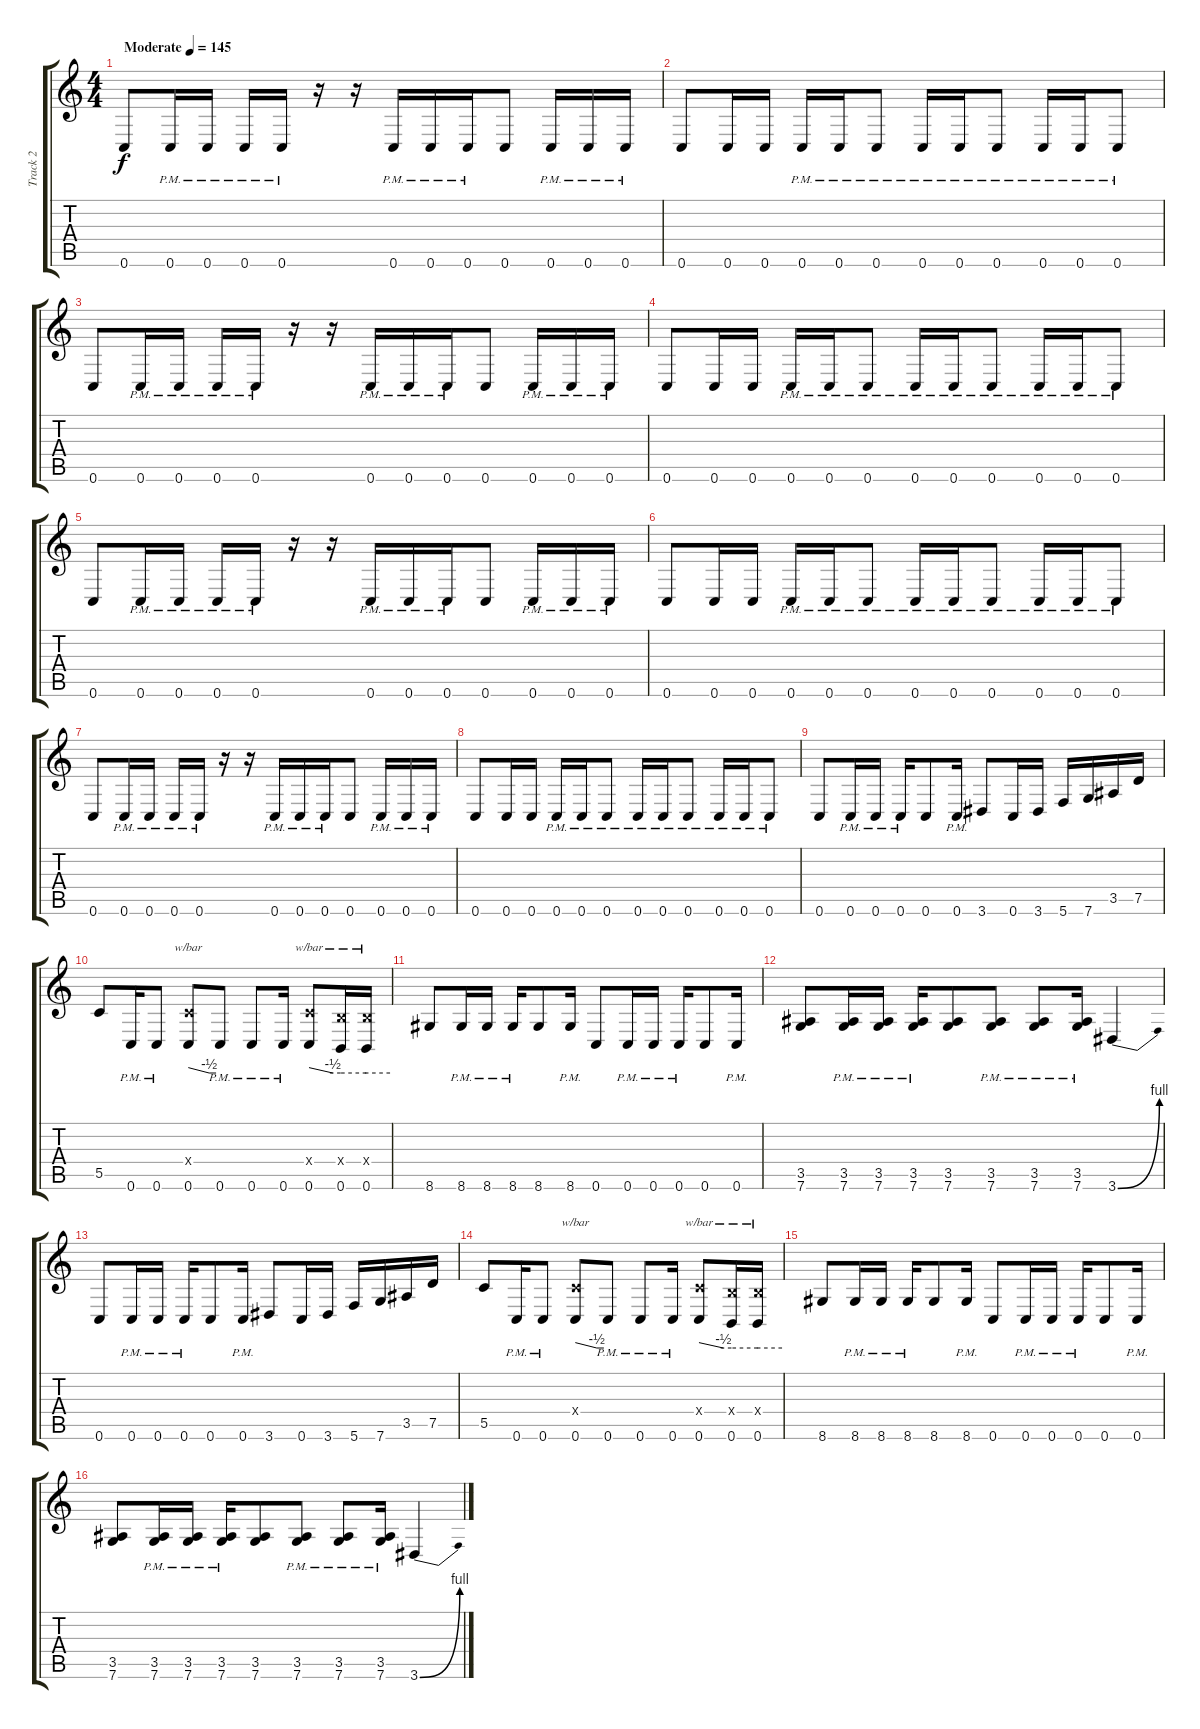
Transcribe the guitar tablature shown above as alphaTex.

\track ("Track 2" "Track 2") {instrument overdrivenguitar}
\staff {score tabs}
\tuning (D4 A3 F3 C3 G2 C2) {hide}
\ts (4 4)
\tempo (145 "Moderate")
\clef g2
\ks c
0.6.8{dy f instrument overdrivenguitar} 0.6{pm}.16 0.6{pm}.16 0.6{pm}.16 0.6{pm}.16 r.16 r.16 0.6{pm}.16 0.6{pm}.16 0.6{pm}.16 0.6.8 0.6{pm}.16 0.6{pm}.16 0.6{pm}.16 |
0.6.8 0.6.16 0.6.16 0.6{pm}.16 0.6{pm}.16 0.6{pm}.8 0.6{pm}.16 0.6{pm}.16 0.6{pm}.8 0.6{pm}.16 0.6{pm}.16 0.6{pm}.8 |
0.6.8 0.6{pm}.16 0.6{pm}.16 0.6{pm}.16 0.6{pm}.16 r.16 r.16 0.6{pm}.16 0.6{pm}.16 0.6{pm}.16 0.6.8 0.6{pm}.16 0.6{pm}.16 0.6{pm}.16 |
0.6.8 0.6.16 0.6.16 0.6{pm}.16 0.6{pm}.16 0.6{pm}.8 0.6{pm}.16 0.6{pm}.16 0.6{pm}.8 0.6{pm}.16 0.6{pm}.16 0.6{pm}.8 |
0.6.8 0.6{pm}.16 0.6{pm}.16 0.6{pm}.16 0.6{pm}.16 r.16 r.16 0.6{pm}.16 0.6{pm}.16 0.6{pm}.16 0.6.8 0.6{pm}.16 0.6{pm}.16 0.6{pm}.16 |
0.6.8 0.6.16 0.6.16 0.6{pm}.16 0.6{pm}.16 0.6{pm}.8 0.6{pm}.16 0.6{pm}.16 0.6{pm}.8 0.6{pm}.16 0.6{pm}.16 0.6{pm}.8 |
0.6.8 0.6{pm}.16 0.6{pm}.16 0.6{pm}.16 0.6{pm}.16 r.16 r.16 0.6{pm}.16 0.6{pm}.16 0.6{pm}.16 0.6.8 0.6{pm}.16 0.6{pm}.16 0.6{pm}.16 |
0.6.8 0.6.16 0.6.16 0.6{pm}.16 0.6{pm}.16 0.6{pm}.8 0.6{pm}.16 0.6{pm}.16 0.6{pm}.8 0.6{pm}.16 0.6{pm}.16 0.6{pm}.8 |
0.6.8 0.6{pm}.16 0.6{pm}.16 0.6{pm}.16 0.6.8 0.6{pm}.16 3.6.8 0.6.16 3.6.16 5.6.16 7.6.16 3.5.16 7.5.16 |
5.5.8 0.6{pm}.16 0.6{pm}.8 (0.4{x} 0.6).8{tbe (custom default 0 0 45 -2 60 -2)} 0.6{pm}.8 0.6{pm}.8 0.6{pm}.16 (0.4{x} 0.6).8{tbe (custom default 0 0 45 -2 60 -2)} (0.4{x} 0.6).16{tbe (hold default 0 -2 60 -2)} (0.4{x} 0.6).16{tbe (hold default 0 -2 60 -2)} |
8.6.8 8.6{pm}.16 8.6{pm}.16 8.6{pm}.16 8.6.8 8.6{pm}.16 0.6.8 0.6{pm}.16 0.6{pm}.16 0.6{pm}.16 0.6.8 0.6{pm}.16 |
(3.5 7.6).8 (3.5{pm} 7.6{pm}).16 (3.5{pm} 7.6{pm}).16 (3.5{pm} 7.6{pm}).16 (3.5 7.6).8 (3.5{pm} 7.6{pm}).8 (3.5{pm} 7.6{pm}).8 (3.5{pm} 7.6{pm}).16 3.6{be (bend 0 0 60 4)}.4 |
0.6.8 0.6{pm}.16 0.6{pm}.16 0.6{pm}.16 0.6.8 0.6{pm}.16 3.6.8 0.6.16 3.6.16 5.6.16 7.6.16 3.5.16 7.5.16 |
5.5.8 0.6{pm}.16 0.6{pm}.8 (0.4{x} 0.6).8{tbe (custom default 0 0 45 -2 60 -2)} 0.6{pm}.8 0.6{pm}.8 0.6{pm}.16 (0.4{x} 0.6).8{tbe (custom default 0 0 45 -2 60 -2)} (0.4{x} 0.6).16{tbe (hold default 0 -2 60 -2)} (0.4{x} 0.6).16{tbe (hold default 0 -2 60 -2)} |
8.6.8 8.6{pm}.16 8.6{pm}.16 8.6{pm}.16 8.6.8 8.6{pm}.16 0.6.8 0.6{pm}.16 0.6{pm}.16 0.6{pm}.16 0.6.8 0.6{pm}.16 |
(3.5 7.6).8 (3.5{pm} 7.6{pm}).16 (3.5{pm} 7.6{pm}).16 (3.5{pm} 7.6{pm}).16 (3.5 7.6).8 (3.5{pm} 7.6{pm}).8 (3.5{pm} 7.6{pm}).8 (3.5{pm} 7.6{pm}).16 3.6{be (bend 0 0 60 4)}.4
